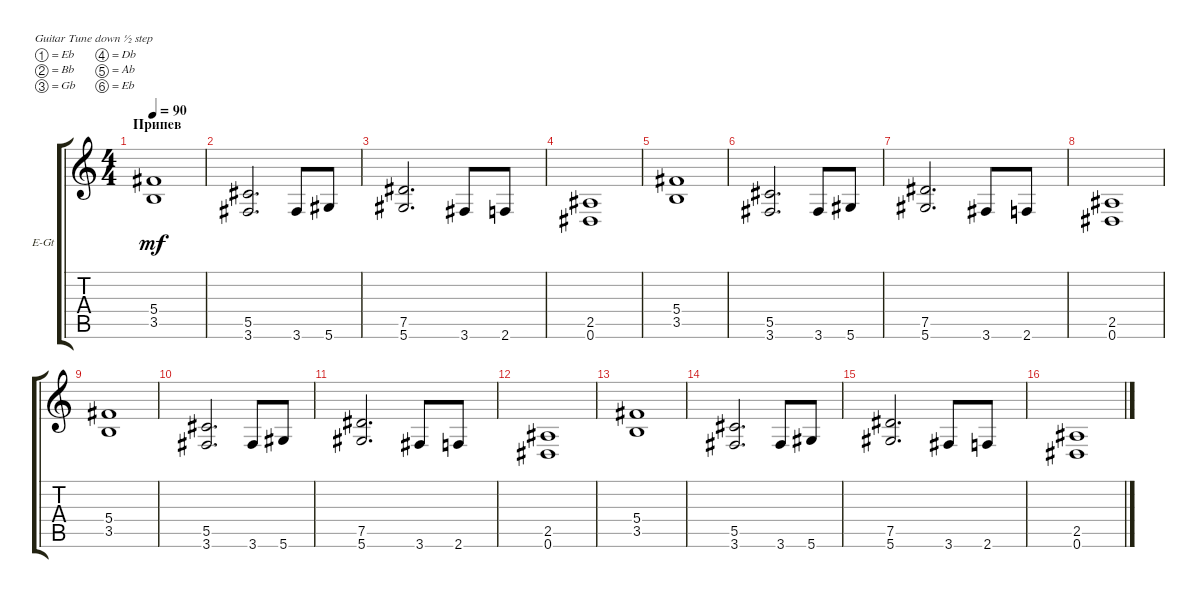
\bracketExtendMode groupsimilarinstruments
\firstSystemTrackNameOrientation horizontal
\otherSystemsTrackNameOrientation horizontal
\track ("Electric Guitar 2" "E-Gt") {instrument distortionguitar}
\staff {score tabs}
\tuning (Eb4 Bb3 Gb3 Db3 Ab2 Eb2)
\ts (4 4)
\section ("" "Припев")
\tempo 90
\clef g2
\ks c
(3.5 5.4).1{dy mf} |
(3.6 5.5).2{d} 3.6.8 5.6.8 |
(5.6 7.5).2{d} 3.6.8 2.6.8 |
(0.6 2.5).1 |
(3.5 5.4).1 |
(3.6 5.5).2{d} 3.6.8 5.6.8 |
(5.6 7.5).2{d} 3.6.8 2.6.8 |
(0.6 2.5).1 |
(3.5 5.4).1 |
(3.6 5.5).2{d} 3.6.8 5.6.8 |
(5.6 7.5).2{d} 3.6.8 2.6.8 |
(0.6 2.5).1 |
(3.5 5.4).1 |
(3.6 5.5).2{d} 3.6.8 5.6.8 |
(5.6 7.5).2{d} 3.6.8 2.6.8 |
(0.6 2.5).1
